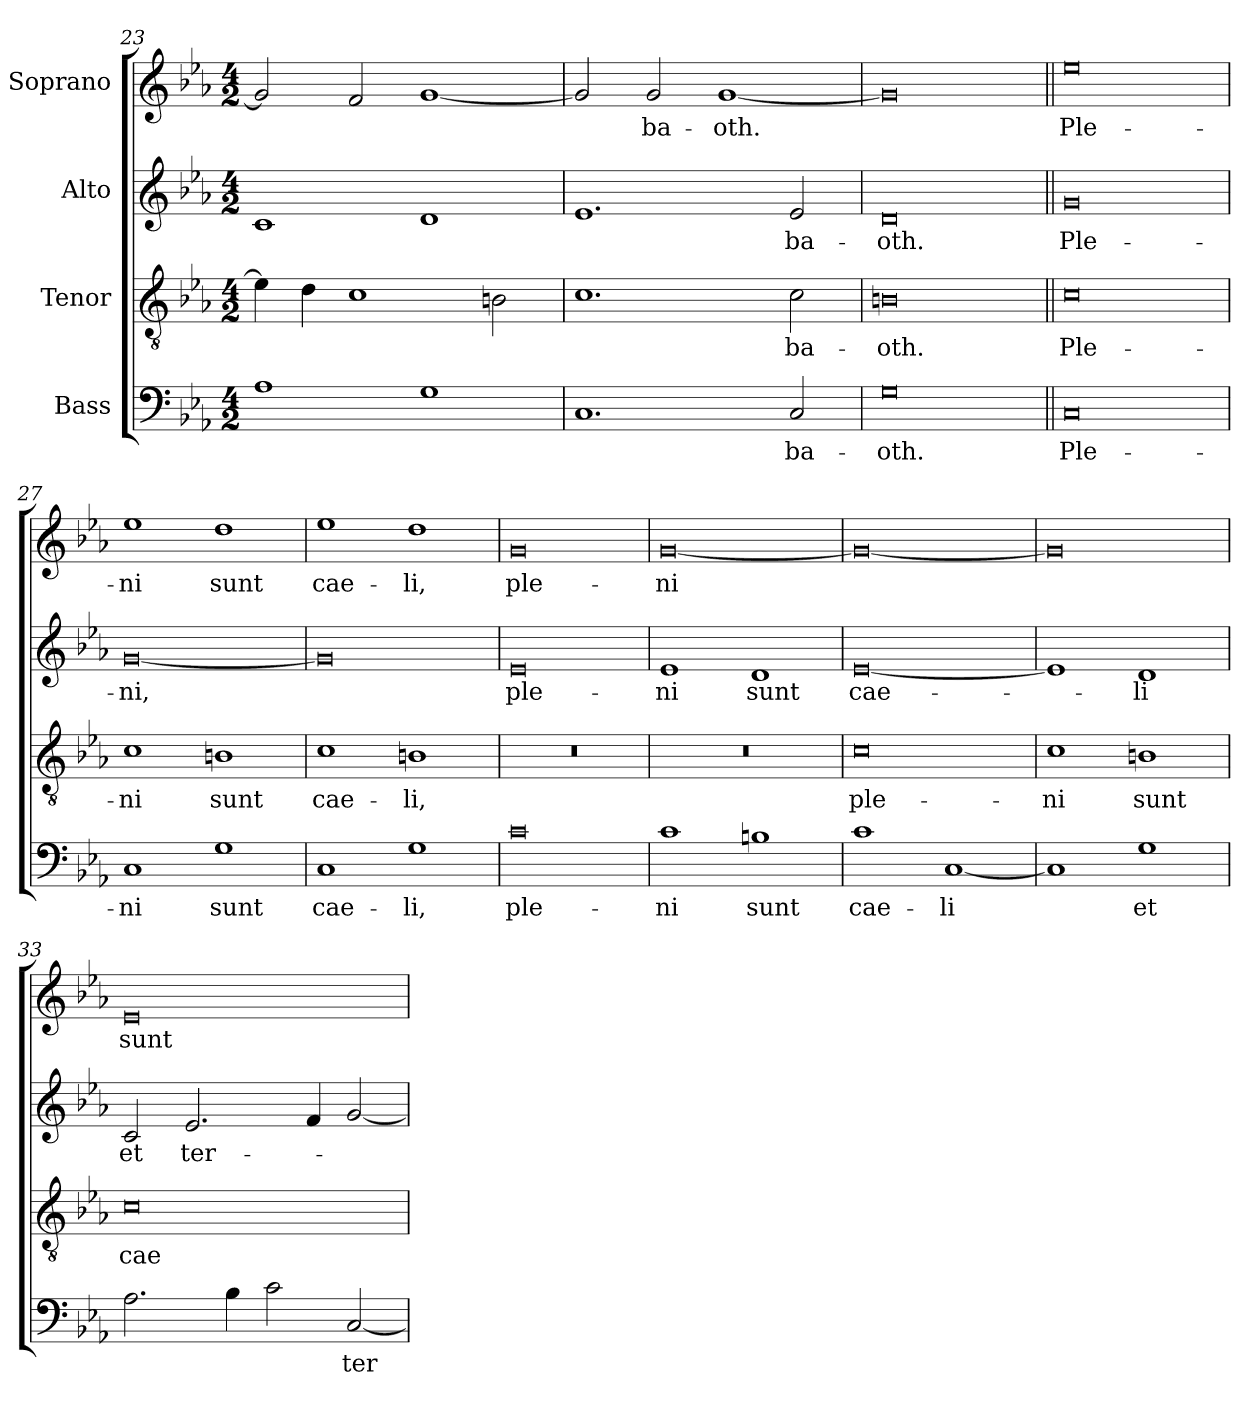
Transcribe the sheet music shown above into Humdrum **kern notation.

**kern	**text	**kern	**text	**kern	**text	**kern	**text
*part4	*part4	*part3	*part3	*part2	*part2	*part1	*part1
*staff4	*staff4	*staff3	*staff3	*staff2	*staff2	*staff1	*staff1
*I"Bass	*	*I"Tenor	*	*I"Alto	*	*I"Soprano	*
*clefF4	*	*clefGv2	*	*clefG2	*	*clefG2	*
*k[b-e-a-]	*	*k[b-e-a-]	*	*k[b-e-a-]	*	*k[b-e-a-]	*
*E-:	*	*E-:	*	*E-:	*	*E-:	*
*M4/2	*	*M4/2	*	*M4/2	*	*M4/2	*
=23	=23	=23	=23	=23	=23	=23	=23
1A-	.	4e-\]	.	1c	.	2g/]	.
.	.	4d\	.	.	.	.	.
.	.	1c	.	.	.	2f/	.
1G	.	.	.	1d	.	[1g	.
.	.	2Bn\	.	.	.	.	.
=24	=24	=24	=24	=24	=24	=24	=24
1.C	.	1.c	.	1.e-	.	2g/]	.
.	.	.	.	.	.	2g/	-ba-
.	.	.	.	.	.	[1g	-oth.
2C/	-ba-	2c\	-ba-	2e-/	-ba-	.	.
=25	=25	=25	=25	=25	=25	=25	=25
0G	-oth.	0Bn	-oth.	0d	-oth.	0g]	.
!!LO:LB:g=z
=26||	=26||	=26||	=26||	=26||	=26||	=26||	=26||
0C	Ple-	0c	Ple-	0g	Ple-	0ee-	Ple-
=27	=27	=27	=27	=27	=27	=27	=27
1C	-ni	1c	-ni	[0g	-ni,	1ee-	-ni
1G	sunt	1Bn	sunt	.	.	1dd	sunt
=28	=28	=28	=28	=28	=28	=28	=28
1C	cae-	1c	cae-	0g]	.	1ee-	cae-
1G	-li,	1Bn	-li,	.	.	1dd	-li,
=29	=29	=29	=29	=29	=29	=29	=29
0c	ple-	0r	.	0e-	ple-	0g	ple-
=30	=30	=30	=30	=30	=30	=30	=30
1c	-ni	0r	.	1e-	-ni	[0g	-ni
1Bn	sunt	.	.	1d	sunt	.	.
=31	=31	=31	=31	=31	=31	=31	=31
1c	cae-	0c	ple-	[0e-	cae-	0g_	.
[1C	-li	.	.	.	.	.	.
=32	=32	=32	=32	=32	=32	=32	=32
1C]	.	1c	-ni	1e-]	.	0g]	.
1G	et	1Bn	sunt	1d	-li	.	.
=33	=33	=33	=33	=33	=33	=33	=33
2.A-\	.	0c	cae-	2c/	et	0e-	sunt
.	.	.	.	2.e-/	ter-	.	.
4B-\	.	.	.	.	.	.	.
2c\	.	.	.	.	.	.	.
.	.	.	.	4f/	.	.	.
[2C/	ter-	.	.	[2g/	.	.	.
=	=	=	=	=	=	=	=
*-	*-	*-	*-	*-	*-	*-	*-
